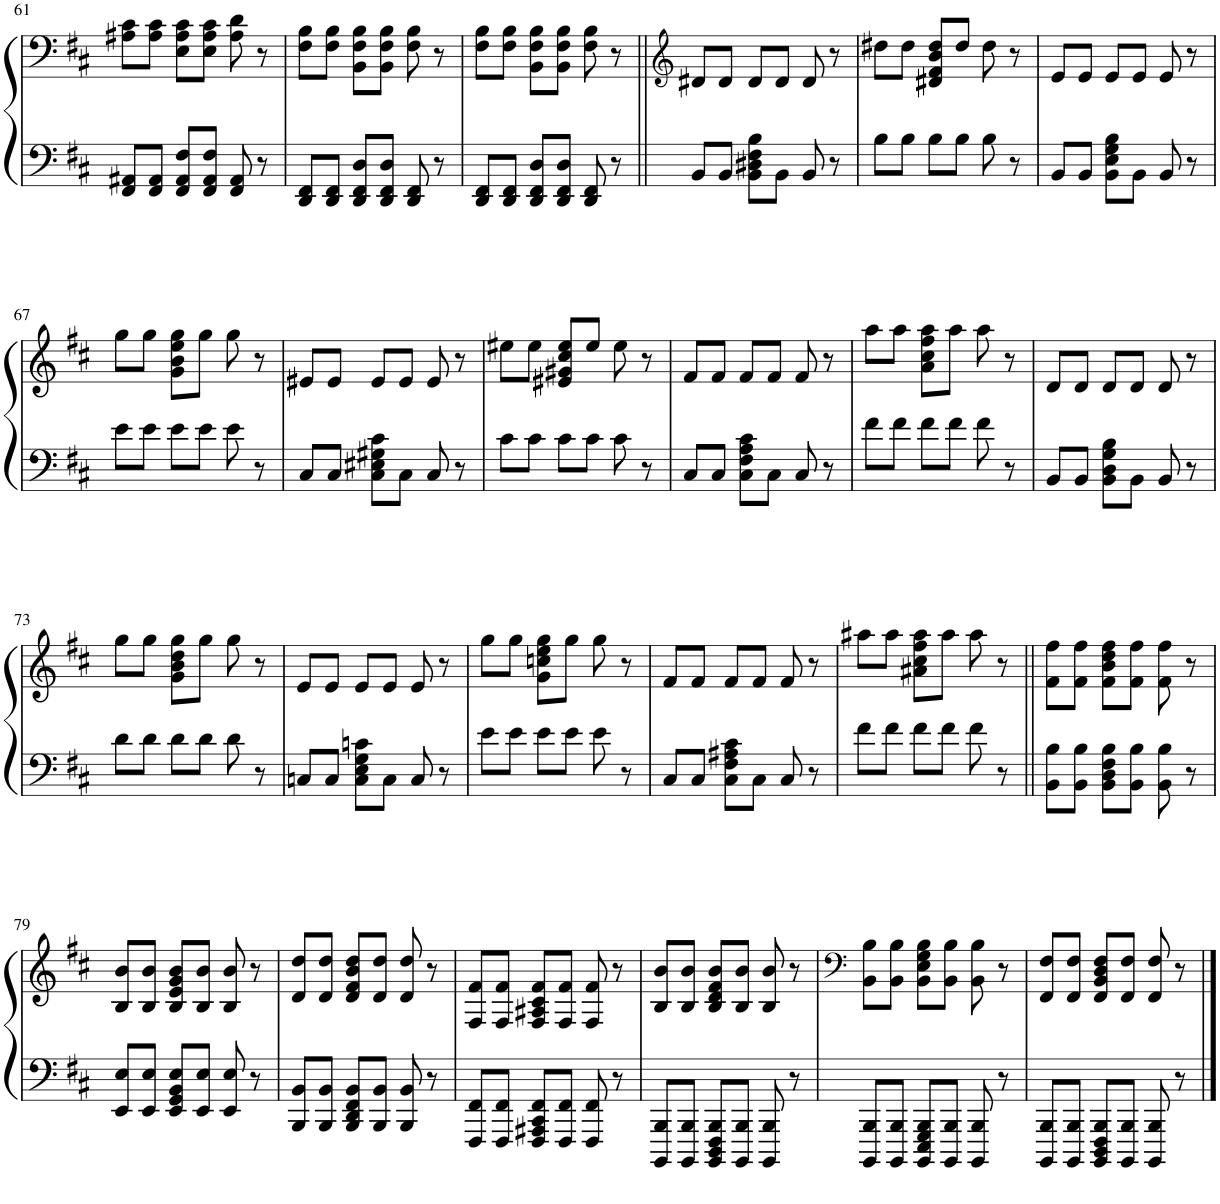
**kern	**kern
*part1	*part1
*staff2	*staff1
*I"Piano	*
*I'Pno.	*
!!LO:PB:g=z
*clefF4	*clefF4
*k[f#c#]	*k[f#c#]
*M3/4	*M3/4
=61	=61
8FF#/ 8AA#X/L	8A#X\ 8c#\L
8FF#/ 8AA#/J	8A#\ 8c#\J
8FF#/ 8AA#/ 8F#/L	8E\ 8A#\ 8c#\L
8FF#/ 8AA#/ 8F#/J	8E\ 8A#\ 8c#\J
8FF#/ 8AA#/	8A#\ 8d\
8r	8r
=62	=62
8DD/ 8FF#/L	8F#\ 8B\L
8DD/ 8FF#/J	8F#\ 8B\J
8DD/ 8FF#/ 8D/L	8BB\ 8F#\ 8B\L
8DD/ 8FF#/ 8D/J	8BB\ 8F#\ 8B\J
8DD/ 8FF#/	8F#\ 8B\
8r	8r
=63	=63
8DD/ 8FF#/L	8F#\ 8B\L
8DD/ 8FF#/J	8F#\ 8B\J
8DD/ 8FF#/ 8D/L	8BB\ 8F#\ 8B\L
8DD/ 8FF#/ 8D/J	8BB\ 8F#\ 8B\J
8DD/ 8FF#/	8F#\ 8B\
8r	8r
=64||	=64||
*	*clefG2
8BB/L	8d#X/L
8BB/J	8d#/J
8BB\ 8D#X\ 8F#\ 8B\L	8d#/L
8BB\J	8d#/J
8BB/	8d#/
8r	8r
=65	=65
8B\L	8dd#X\L
8B\J	8dd#\J
8B\L	8d#X/ 8f#/ 8b/ 8dd#/L
8B\J	8dd#/J
8B\	8dd#\
8r	8r
=66	=66
8BB/L	8e/L
8BB/J	8e/J
8BB\ 8E\ 8G\ 8B\L	8e/L
8BB\J	8e/J
8BB/	8e/
8r	8r
!!LO:LB:g=z
=67	=67
8e\L	8gg\L
8e\J	8gg\J
8e\L	8g\ 8b\ 8ee\ 8gg\L
8e\J	8gg\J
8e\	8gg\
8r	8r
=68	=68
8C#/L	8e#X/L
8C#/J	8e#/J
8C#\ 8E#X\ 8G#X\ 8c#\L	8e#/L
8C#\J	8e#/J
8C#/	8e#/
8r	8r
=69	=69
8c#\L	8ee#X\L
8c#\J	8ee#\J
8c#\L	8e#X/ 8g#X/ 8cc#/ 8ee#/L
8c#\J	8ee#/J
8c#\	8ee#\
8r	8r
=70	=70
8C#/L	8f#/L
8C#/J	8f#/J
8C#\ 8F#\ 8A\ 8c#\L	8f#/L
8C#\J	8f#/J
8C#/	8f#/
8r	8r
=71	=71
8f#\L	8aa\L
8f#\J	8aa\J
8f#\L	8a\ 8cc#\ 8ff#\ 8aa\L
8f#\J	8aa\J
8f#\	8aa\
8r	8r
=72	=72
8BB/L	8d/L
8BB/J	8d/J
8BB\ 8D\ 8G\ 8B\L	8d/L
8BB\J	8d/J
8BB/	8d/
8r	8r
!!LO:LB:g=z
=73	=73
8d\L	8gg\L
8d\J	8gg\J
8d\L	8g\ 8b\ 8dd\ 8gg\L
8d\J	8gg\J
8d\	8gg\
8r	8r
=74	=74
8Cn/L	8e/L
8C/J	8e/J
8C\ 8E\ 8G\ 8cn\L	8e/L
8C\J	8e/J
8C/	8e/
8r	8r
=75	=75
8e\L	8gg\L
8e\J	8gg\J
8e\L	8g\ 8ccn\ 8ee\ 8gg\L
8e\J	8gg\J
8e\	8gg\
8r	8r
=76	=76
8C#/L	8f#/L
8C#/J	8f#/J
8C#\ 8F#\ 8A#X\ 8c#\L	8f#/L
8C#\J	8f#/J
8C#/	8f#/
8r	8r
=77	=77
8f#\L	8aa#X\L
8f#\J	8aa#\J
8f#\L	8a#X\ 8cc#\ 8ff#\ 8aa#\L
8f#\J	8aa#\J
8f#\	8aa#\
8r	8r
=78||	=78||
8BB\ 8B\L	8f#\ 8ff#\L
8BB\ 8B\J	8f#\ 8ff#\J
8BB\ 8D\ 8F#\ 8B\L	8f#\ 8b\ 8dd\ 8ff#\L
8BB\ 8B\J	8f#\ 8ff#\J
8BB\ 8B\	8f#\ 8ff#\
8r	8r
!!LO:LB:g=z
=79	=79
8EE/ 8E/L	8B/ 8b/L
8EE/ 8E/J	8B/ 8b/J
8EE/ 8GG/ 8BB/ 8E/L	8B/ 8e/ 8g/ 8b/L
8EE/ 8E/J	8B/ 8b/J
8EE/ 8E/	8B/ 8b/
8r	8r
=80	=80
8BBB/ 8BB/L	8d/ 8dd/L
8BBB/ 8BB/J	8d/ 8dd/J
8BBB/ 8DD/ 8FF#/ 8BB/L	8d/ 8f#/ 8b/ 8dd/L
8BBB/ 8BB/J	8d/ 8dd/J
8BBB/ 8BB/	8d/ 8dd/
8r	8r
=81	=81
8FFF#/ 8FF#/L	8F#/ 8f#/L
8FFF#/ 8FF#/J	8F#/ 8f#/J
8FFF#/ 8AAA#X/ 8CC#/ 8FF#/L	8F#/ 8A#X/ 8c#/ 8f#/L
8FFF#/ 8FF#/J	8F#/ 8f#/J
8FFF#/ 8FF#/	8F#/ 8f#/
8r	8r
=82	=82
8BBBB/ 8BBB/L	8B/ 8b/L
8BBBB/ 8BBB/J	8B/ 8b/J
8BBBB/ 8DDD/ 8FFF#/ 8BBB/L	8B/ 8d/ 8f#/ 8b/L
8BBBB/ 8BBB/J	8B/ 8b/J
8BBBB/ 8BBB/	8B/ 8b/
8r	8r
=83	=83
*	*clefF4
8BBBB/ 8BBB/L	8BB\ 8B\L
8BBBB/ 8BBB/J	8BB\ 8B\J
8BBBB/ 8EEE/ 8GGG/ 8BBB/L	8BB\ 8E\ 8G\ 8B\L
8BBBB/ 8BBB/J	8BB\ 8B\J
8BBBB/ 8BBB/	8BB\ 8B\
8r	8r
=84	=84
8BBBB/ 8BBB/L	8FF#/ 8F#/L
8BBBB/ 8BBB/J	8FF#/ 8F#/J
8BBBB/ 8DDD/ 8FFF#/ 8BBB/L	8FF#/ 8BB/ 8D/ 8F#/L
8BBBB/ 8BBB/J	8FF#/ 8F#/J
8BBBB/ 8BBB/	8FF#/ 8F#/
8r	8r
==	==
*-	*-
